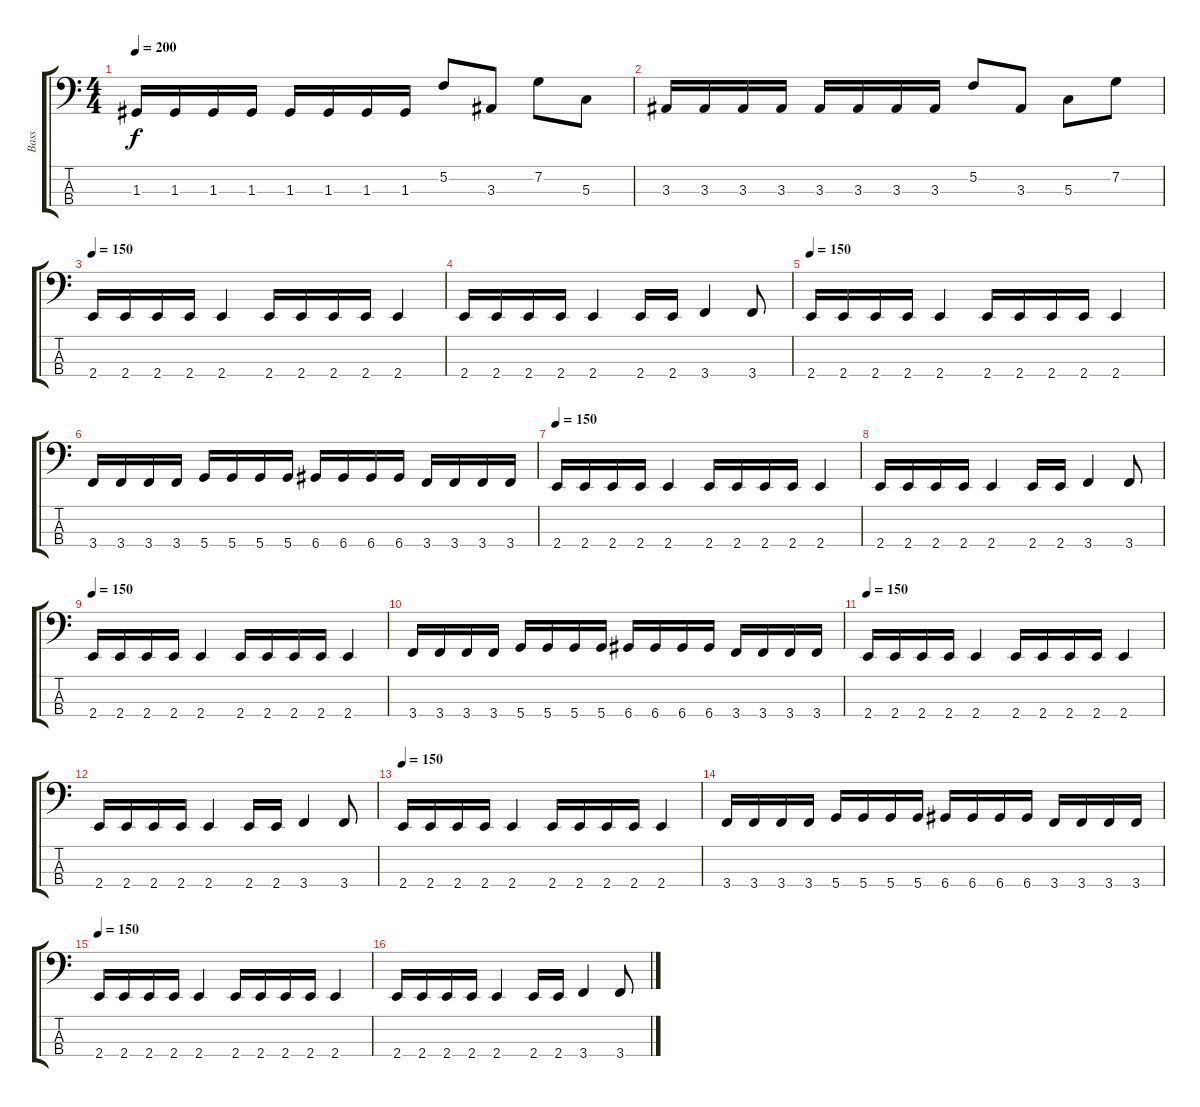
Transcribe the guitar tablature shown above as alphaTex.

\track ("Bass" "Bass") {instrument fretlessbass}
\staff {score tabs}
\tuning (F2 C2 G1 D1) {hide}
\ts (4 4)
\tempo 200
\clef f4
\ks c
1.3.16{dy f} 1.3.16 1.3.16 1.3.16 1.3.16 1.3.16 1.3.16 1.3.16 5.2.8 3.3.8 7.2.8 5.3.8 |
3.3.16 3.3.16 3.3.16 3.3.16 3.3.16 3.3.16 3.3.16 3.3.16 5.2.8 3.3.8 5.3.8 7.2.8 |
\tempo 150
2.4.16 2.4.16 2.4.16 2.4.16 2.4.4 2.4.16 2.4.16 2.4.16 2.4.16 2.4.4 |
2.4.16 2.4.16 2.4.16 2.4.16 2.4.4 2.4.16 2.4.16 3.4.4 3.4.8 |
\tempo 150
2.4.16 2.4.16 2.4.16 2.4.16 2.4.4 2.4.16 2.4.16 2.4.16 2.4.16 2.4.4 |
3.4.16 3.4.16 3.4.16 3.4.16 5.4.16 5.4.16 5.4.16 5.4.16 6.4.16 6.4.16 6.4.16 6.4.16 3.4.16 3.4.16 3.4.16 3.4.16 |
\tempo 150
2.4.16 2.4.16 2.4.16 2.4.16 2.4.4 2.4.16 2.4.16 2.4.16 2.4.16 2.4.4 |
2.4.16 2.4.16 2.4.16 2.4.16 2.4.4 2.4.16 2.4.16 3.4.4 3.4.8 |
\tempo 150
2.4.16 2.4.16 2.4.16 2.4.16 2.4.4 2.4.16 2.4.16 2.4.16 2.4.16 2.4.4 |
3.4.16 3.4.16 3.4.16 3.4.16 5.4.16 5.4.16 5.4.16 5.4.16 6.4.16 6.4.16 6.4.16 6.4.16 3.4.16 3.4.16 3.4.16 3.4.16 |
\tempo 150
2.4.16 2.4.16 2.4.16 2.4.16 2.4.4 2.4.16 2.4.16 2.4.16 2.4.16 2.4.4 |
2.4.16 2.4.16 2.4.16 2.4.16 2.4.4 2.4.16 2.4.16 3.4.4 3.4.8 |
\tempo 150
2.4.16 2.4.16 2.4.16 2.4.16 2.4.4 2.4.16 2.4.16 2.4.16 2.4.16 2.4.4 |
3.4.16 3.4.16 3.4.16 3.4.16 5.4.16 5.4.16 5.4.16 5.4.16 6.4.16 6.4.16 6.4.16 6.4.16 3.4.16 3.4.16 3.4.16 3.4.16 |
\tempo 150
2.4.16 2.4.16 2.4.16 2.4.16 2.4.4 2.4.16 2.4.16 2.4.16 2.4.16 2.4.4 |
2.4.16 2.4.16 2.4.16 2.4.16 2.4.4 2.4.16 2.4.16 3.4.4 3.4.8
